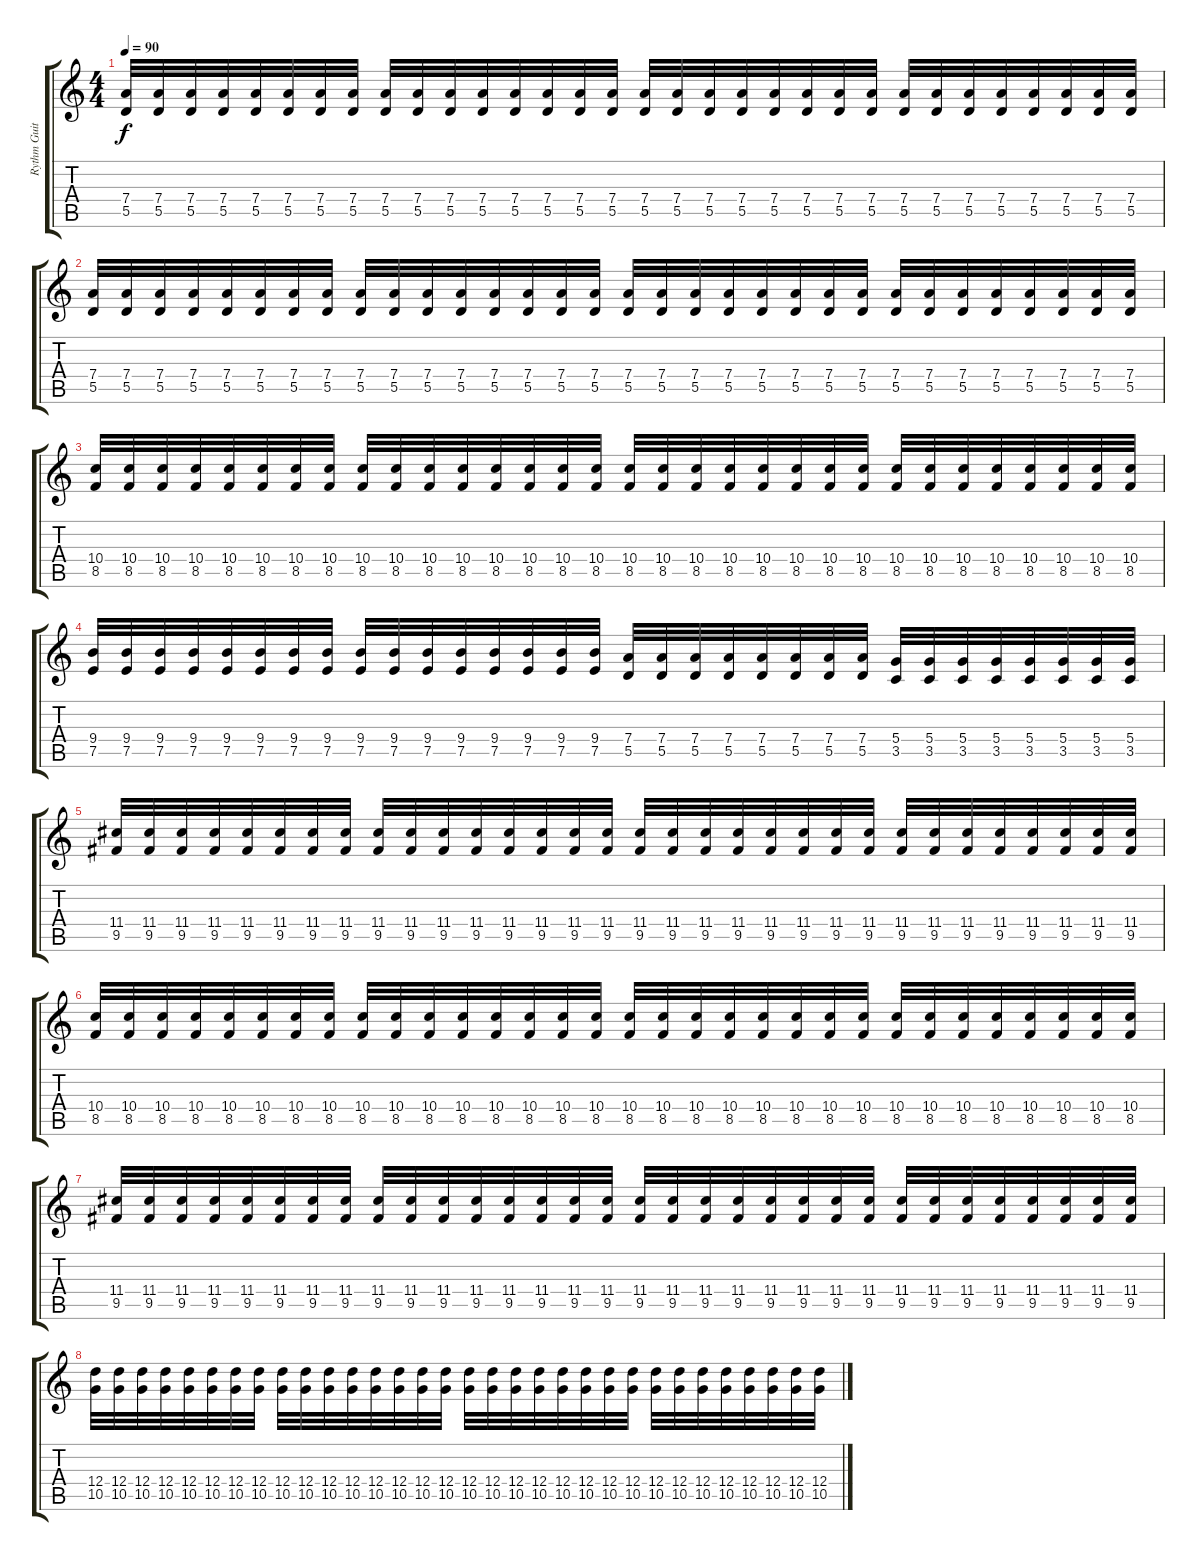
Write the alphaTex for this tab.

\track ("Rythm Guitar" "Rythm Guit") {instrument distortionguitar}
\staff {score tabs}
\tuning (E4 B3 G3 D3 A2 E2) {hide}
\ts (4 4)
\tempo 90
\clef g2
\ks c
(7.4 5.5).32{dy f} (7.4 5.5).32 (7.4 5.5).32 (7.4 5.5).32 (7.4 5.5).32 (7.4 5.5).32 (7.4 5.5).32 (7.4 5.5).32 (7.4 5.5).32 (7.4 5.5).32 (7.4 5.5).32 (7.4 5.5).32 (7.4 5.5).32 (7.4 5.5).32 (7.4 5.5).32 (7.4 5.5).32 (7.4 5.5).32 (7.4 5.5).32 (7.4 5.5).32 (7.4 5.5).32 (7.4 5.5).32 (7.4 5.5).32 (7.4 5.5).32 (7.4 5.5).32 (7.4 5.5).32 (7.4 5.5).32 (7.4 5.5).32 (7.4 5.5).32 (7.4 5.5).32 (7.4 5.5).32 (7.4 5.5).32 (7.4 5.5).32 |
(7.4 5.5).32 (7.4 5.5).32 (7.4 5.5).32 (7.4 5.5).32 (7.4 5.5).32 (7.4 5.5).32 (7.4 5.5).32 (7.4 5.5).32 (7.4 5.5).32 (7.4 5.5).32 (7.4 5.5).32 (7.4 5.5).32 (7.4 5.5).32 (7.4 5.5).32 (7.4 5.5).32 (7.4 5.5).32 (7.4 5.5).32 (7.4 5.5).32 (7.4 5.5).32 (7.4 5.5).32 (7.4 5.5).32 (7.4 5.5).32 (7.4 5.5).32 (7.4 5.5).32 (7.4 5.5).32 (7.4 5.5).32 (7.4 5.5).32 (7.4 5.5).32 (7.4 5.5).32 (7.4 5.5).32 (7.4 5.5).32 (7.4 5.5).32 |
(10.4 8.5).32 (10.4 8.5).32 (10.4 8.5).32 (10.4 8.5).32 (10.4 8.5).32 (10.4 8.5).32 (10.4 8.5).32 (10.4 8.5).32 (10.4 8.5).32 (10.4 8.5).32 (10.4 8.5).32 (10.4 8.5).32 (10.4 8.5).32 (10.4 8.5).32 (10.4 8.5).32 (10.4 8.5).32 (10.4 8.5).32 (10.4 8.5).32 (10.4 8.5).32 (10.4 8.5).32 (10.4 8.5).32 (10.4 8.5).32 (10.4 8.5).32 (10.4 8.5).32 (10.4 8.5).32 (10.4 8.5).32 (10.4 8.5).32 (10.4 8.5).32 (10.4 8.5).32 (10.4 8.5).32 (10.4 8.5).32 (10.4 8.5).32 |
(9.4 7.5).32 (9.4 7.5).32 (9.4 7.5).32 (9.4 7.5).32 (9.4 7.5).32 (9.4 7.5).32 (9.4 7.5).32 (9.4 7.5).32 (9.4 7.5).32 (9.4 7.5).32 (9.4 7.5).32 (9.4 7.5).32 (9.4 7.5).32 (9.4 7.5).32 (9.4 7.5).32 (9.4 7.5).32 (7.4 5.5).32 (7.4 5.5).32 (7.4 5.5).32 (7.4 5.5).32 (7.4 5.5).32 (7.4 5.5).32 (7.4 5.5).32 (7.4 5.5).32 (5.4 3.5).32 (5.4 3.5).32 (5.4 3.5).32 (5.4 3.5).32 (5.4 3.5).32 (5.4 3.5).32 (5.4 3.5).32 (5.4 3.5).32 |
(11.4 9.5).32 (11.4 9.5).32 (11.4 9.5).32 (11.4 9.5).32 (11.4 9.5).32 (11.4 9.5).32 (11.4 9.5).32 (11.4 9.5).32 (11.4 9.5).32 (11.4 9.5).32 (11.4 9.5).32 (11.4 9.5).32 (11.4 9.5).32 (11.4 9.5).32 (11.4 9.5).32 (11.4 9.5).32 (11.4 9.5).32 (11.4 9.5).32 (11.4 9.5).32 (11.4 9.5).32 (11.4 9.5).32 (11.4 9.5).32 (11.4 9.5).32 (11.4 9.5).32 (11.4 9.5).32 (11.4 9.5).32 (11.4 9.5).32 (11.4 9.5).32 (11.4 9.5).32 (11.4 9.5).32 (11.4 9.5).32 (11.4 9.5).32 |
(10.4 8.5).32 (10.4 8.5).32 (10.4 8.5).32 (10.4 8.5).32 (10.4 8.5).32 (10.4 8.5).32 (10.4 8.5).32 (10.4 8.5).32 (10.4 8.5).32 (10.4 8.5).32 (10.4 8.5).32 (10.4 8.5).32 (10.4 8.5).32 (10.4 8.5).32 (10.4 8.5).32 (10.4 8.5).32 (10.4 8.5).32 (10.4 8.5).32 (10.4 8.5).32 (10.4 8.5).32 (10.4 8.5).32 (10.4 8.5).32 (10.4 8.5).32 (10.4 8.5).32 (10.4 8.5).32 (10.4 8.5).32 (10.4 8.5).32 (10.4 8.5).32 (10.4 8.5).32 (10.4 8.5).32 (10.4 8.5).32 (10.4 8.5).32 |
(11.4 9.5).32 (11.4 9.5).32 (11.4 9.5).32 (11.4 9.5).32 (11.4 9.5).32 (11.4 9.5).32 (11.4 9.5).32 (11.4 9.5).32 (11.4 9.5).32 (11.4 9.5).32 (11.4 9.5).32 (11.4 9.5).32 (11.4 9.5).32 (11.4 9.5).32 (11.4 9.5).32 (11.4 9.5).32 (11.4 9.5).32 (11.4 9.5).32 (11.4 9.5).32 (11.4 9.5).32 (11.4 9.5).32 (11.4 9.5).32 (11.4 9.5).32 (11.4 9.5).32 (11.4 9.5).32 (11.4 9.5).32 (11.4 9.5).32 (11.4 9.5).32 (11.4 9.5).32 (11.4 9.5).32 (11.4 9.5).32 (11.4 9.5).32 |
(12.4 10.5).32 (12.4 10.5).32 (12.4 10.5).32 (12.4 10.5).32 (12.4 10.5).32 (12.4 10.5).32 (12.4 10.5).32 (12.4 10.5).32 (12.4 10.5).32 (12.4 10.5).32 (12.4 10.5).32 (12.4 10.5).32 (12.4 10.5).32 (12.4 10.5).32 (12.4 10.5).32 (12.4 10.5).32 (12.4 10.5).32 (12.4 10.5).32 (12.4 10.5).32 (12.4 10.5).32 (12.4 10.5).32 (12.4 10.5).32 (12.4 10.5).32 (12.4 10.5).32 (12.4 10.5).32 (12.4 10.5).32 (12.4 10.5).32 (12.4 10.5).32 (12.4 10.5).32 (12.4 10.5).32 (12.4 10.5).32 (12.4 10.5).32
